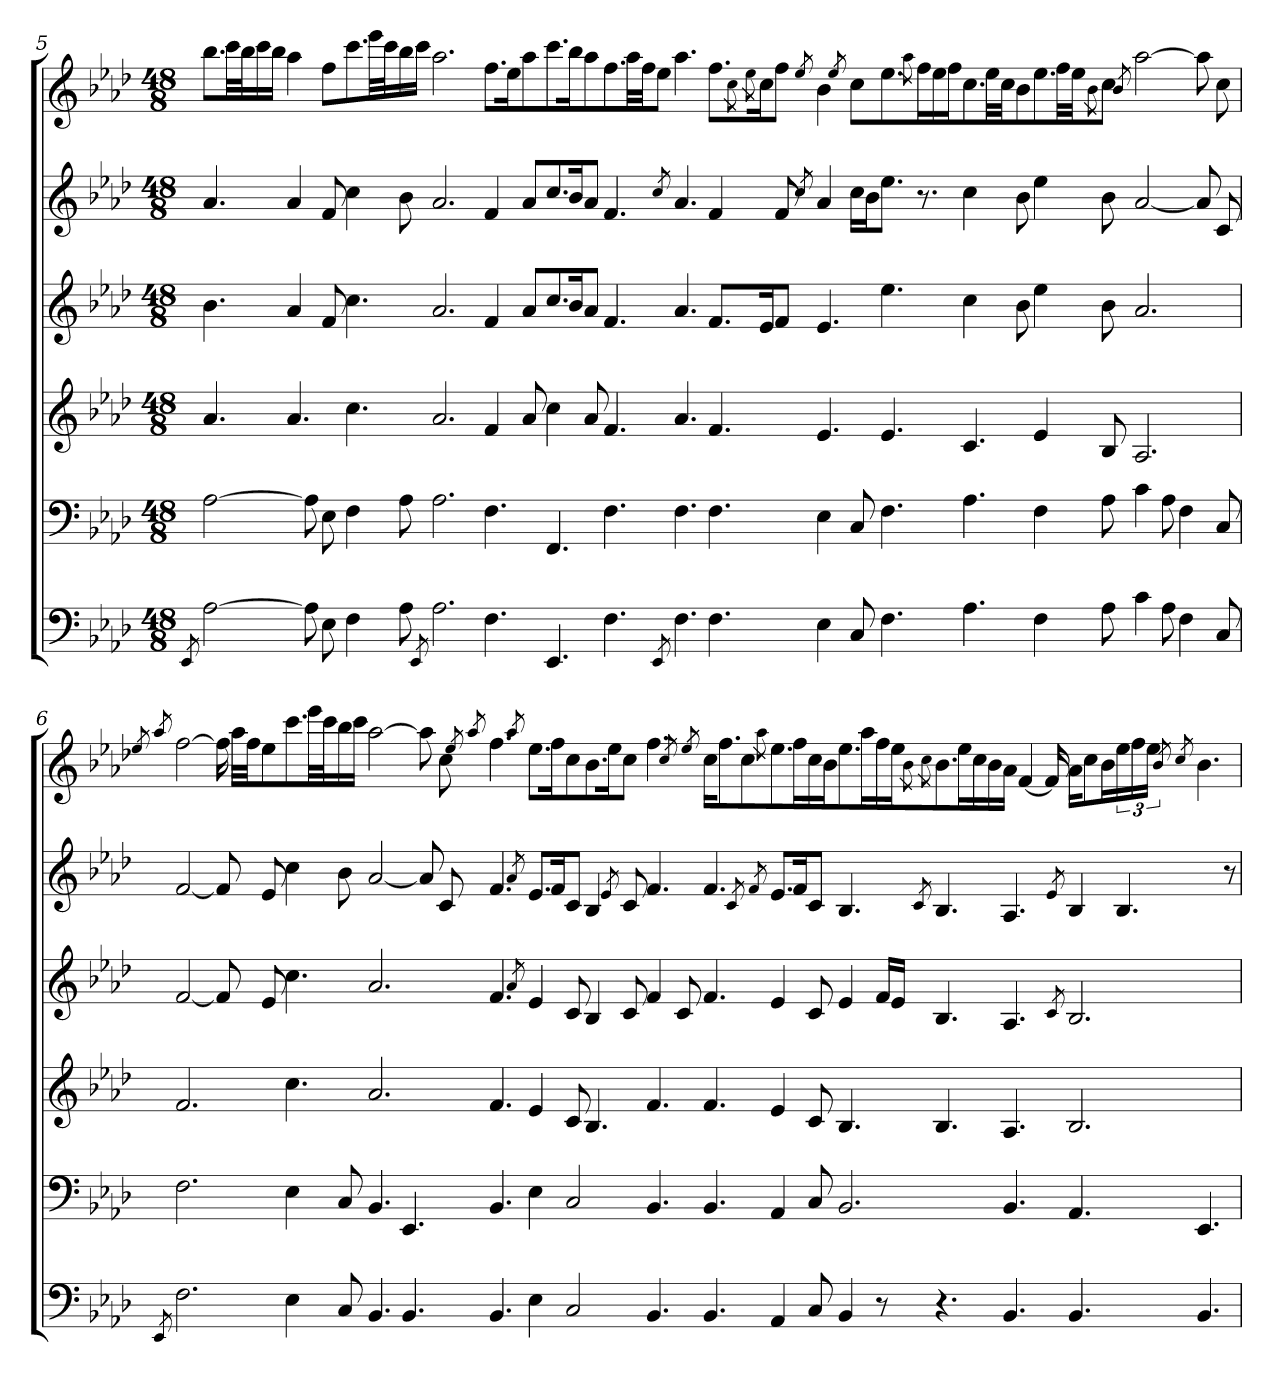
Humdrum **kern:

**kern	**kern	**kern	**kern	**kern	**kern
*part6	*part5	*part4	*part3	*part2	*part1
*staff6	*staff5	*staff4	*staff3	*staff2	*staff1
*clefF4	*clefF4	*clefG2	*clefG2	*clefG2	*clefG2
*k[b-e-a-d-]	*k[b-e-a-d-]	*k[b-e-a-d-]	*k[b-e-a-d-]	*k[b-e-a-d-]	*k[b-e-a-d-]
*M48/8	*M48/8	*M48/8	*M48/8	*M48/8	*M48/8
=5	=5	=5	=5	=5	=5
8qEE-	.	.	.	.	.
[2A-	[2A-	4.a-	4.b-	4.a-	8.bb-\L
.	.	.	.	.	32ccc\LL
.	.	.	.	.	32bb-\J
.	.	.	.	.	16ccc\
.	.	.	.	.	16bb-\JJ
.	.	4.a-	4a-	4a-	4aa-
8A-]	8A-]	.	.	.	.
8E-	8E-	.	8f	8f	8ff\L
4F	4F	4.cc	4.cc	4cc	8.ccc\
.	.	.	.	.	32eee-\LL
.	.	.	.	.	32ccc\J
8A-	8A-	.	.	8b-	16bb-\
.	.	.	.	.	16ccc\JJ
8qEE-	.	.	.	.	.
2.A-	2.A-	2.a-	2.a-	2.a-	2.aa-
4.F	4.F	4f	4f	4f	8.ff\L
.	.	.	.	.	16ee-\K
.	.	8a-	8a-/L	8a-/L	8aa-\
4.EE-	4.FF	4cc	8.cc/	8.cc/	8.ccc\
.	.	.	16b-/K	16b-/K	16bb-\K
.	.	8a-	8a-/J	8a-/J	8aa-\
4.F	4.F	4.f	4.f	4.f	8.ff\
.	.	.	.	.	32aa-\LL
.	.	.	.	.	32ff\JJ
.	.	.	.	.	8ee-\J
8qEE-	.	.	.	8qcc	.
4.F	4.F	4.a-	4.a-	4.a-	4.aa-
4.F	4.F	4.f	8.f/L	4f	8.ff\L
.	.	.	.	.	8qcc\
.	.	.	.	.	8qee-\
.	.	.	16e-/K	.	16cc\K
.	.	.	8f/J	8f	8ff\J
.	.	.	.	8qcc	8qee-
4E-	4E-	4.e-	4.e-	4a-	4b-
.	.	.	.	.	8qee-
8C	8C	.	.	16cc\LL	8cc\L
.	.	.	.	16b-\J	.
4.F	4.F	4.e-	4.ee-	8.ee-\J	8.ee-\
.	.	.	.	.	8qaa-\
.	.	.	.	8.r	16ff\L
.	.	.	.	.	16ee-\
.	.	.	.	.	16ff\J
4.A-	4.A-	4.c	4cc	4cc	8.cc\
.	.	.	.	.	32ee-\LL
.	.	.	.	.	32cc\JJ
.	.	.	8b-	8b-	8b-\
4F	4F	4e-	4ee-	4ee-	8.ee-\
.	.	.	.	.	32ff\LL
.	.	.	.	.	32ee-\JJ
.	.	.	.	.	8qb-\
8A-	8A-	8B-	8b-	8b-	8cc\J
.	.	.	.	.	8qb-
4c	4c	2.A-	2.a-	[2a-	[2aa-
8A-	8A-	.	.	.	.
4F	4F	.	.	.	.
.	.	.	.	8a-]	8aa-]
8C	8C	.	.	8c	8cc
=6	=6	=6	=6	=6	=6
.	.	.	.	.	8qee-
8qEE-	.	.	.	.	8qaa-
2.F	2.F	2.f	[2f	[2f	[2ff
.	.	.	8f]	8f]	16ff]
.	.	.	.	.	32aa-\LLL
.	.	.	.	.	32ff\JJ
.	.	.	8e-	8e-	8ee-\
4E-	4E-	4.cc	4.cc	4cc	8.ccc\
.	.	.	.	.	32eee-\LL
.	.	.	.	.	32ccc\J
8C	8C	.	.	8b-	16bb-\
.	.	.	.	.	16ccc\JJ
4.BB-	4.BB-	2.a-	2.a-	[2a-	[2aa-
4.BB-	4.EE-	.	.	.	.
.	.	.	.	8a-]	8aa-]
.	.	.	.	8c	8cc
.	.	.	.	.	8qee-
.	.	.	.	.	8qaa-
4.BB-	4.BB-	4.f	4.f	4.f	4.ff
.	.	.	8qa-	8qa-	8qaa-
4E-	4E-	4e-	4e-	8.e-/L	8.ee-\L
.	.	.	.	16f/K	16ff\K
2C	2C	8c	8c	8c/J	8cc\
.	.	4.B-	4B-	4B-	8.b-\
.	.	.	.	.	16ee-\K
.	.	.	.	8qe-	.
.	.	.	8c	8c	8cc\J
4.BB-	4.BB-	4.f	4f	4.f	4.ff
.	.	.	8c	.	.
.	.	.	.	.	8qcc
.	.	.	.	.	8qee-
4.BB-	4.BB-	4.f	4.f	4.f	16cc\KL
.	.	.	.	.	8.ff\
.	.	.	.	.	8cc\
.	.	.	.	8qc	.
.	.	.	.	8qf	8qaa-\
4AA-	4AA-	4e-	4e-	8.e-/L	8.ee-\
.	.	.	.	16f/K	16ff\L
8C	8C	8c	8c	8c/J	16cc\
.	.	.	.	.	16b-\J
4BB-	2.BB-	4.B-	4e-	4.B-	8.ee-\
.	.	.	.	.	16aa-\L
8r	.	.	16f/LL	.	16ff\
.	.	.	16e-/JJ	.	16ee-\J
.	.	.	.	.	8qb-\
.	.	.	.	8qc	8qcc\
4.r	.	4.B-	4.B-	4.B-	8.b-\
.	.	.	.	.	16ee-\L
.	.	.	.	.	16cc\
.	.	.	.	.	16b-\
4.BB-	4.BB-	4.A-	4.A-	4.A-	16a-\JJ
.	.	.	.	.	[4f
.	.	.	.	.	16f]
.	.	.	8qc	8qe-	.
4.BB-	4.AA-	2.B-	2.B-	4B-	16a-\KL
.	.	.	.	.	8cc\
.	.	.	.	.	16b-\L
.	.	.	.	4.B-	24ee-\
.	.	.	.	.	24ff\
.	.	.	.	.	24ee-\JJ
.	.	.	.	.	8qb-
.	.	.	.	.	8qcc
4.BB-	4.EE-	.	.	.	4.b-
.	.	.	.	8r	.
=	=	=	=	=	=
*-	*-	*-	*-	*-	*-
